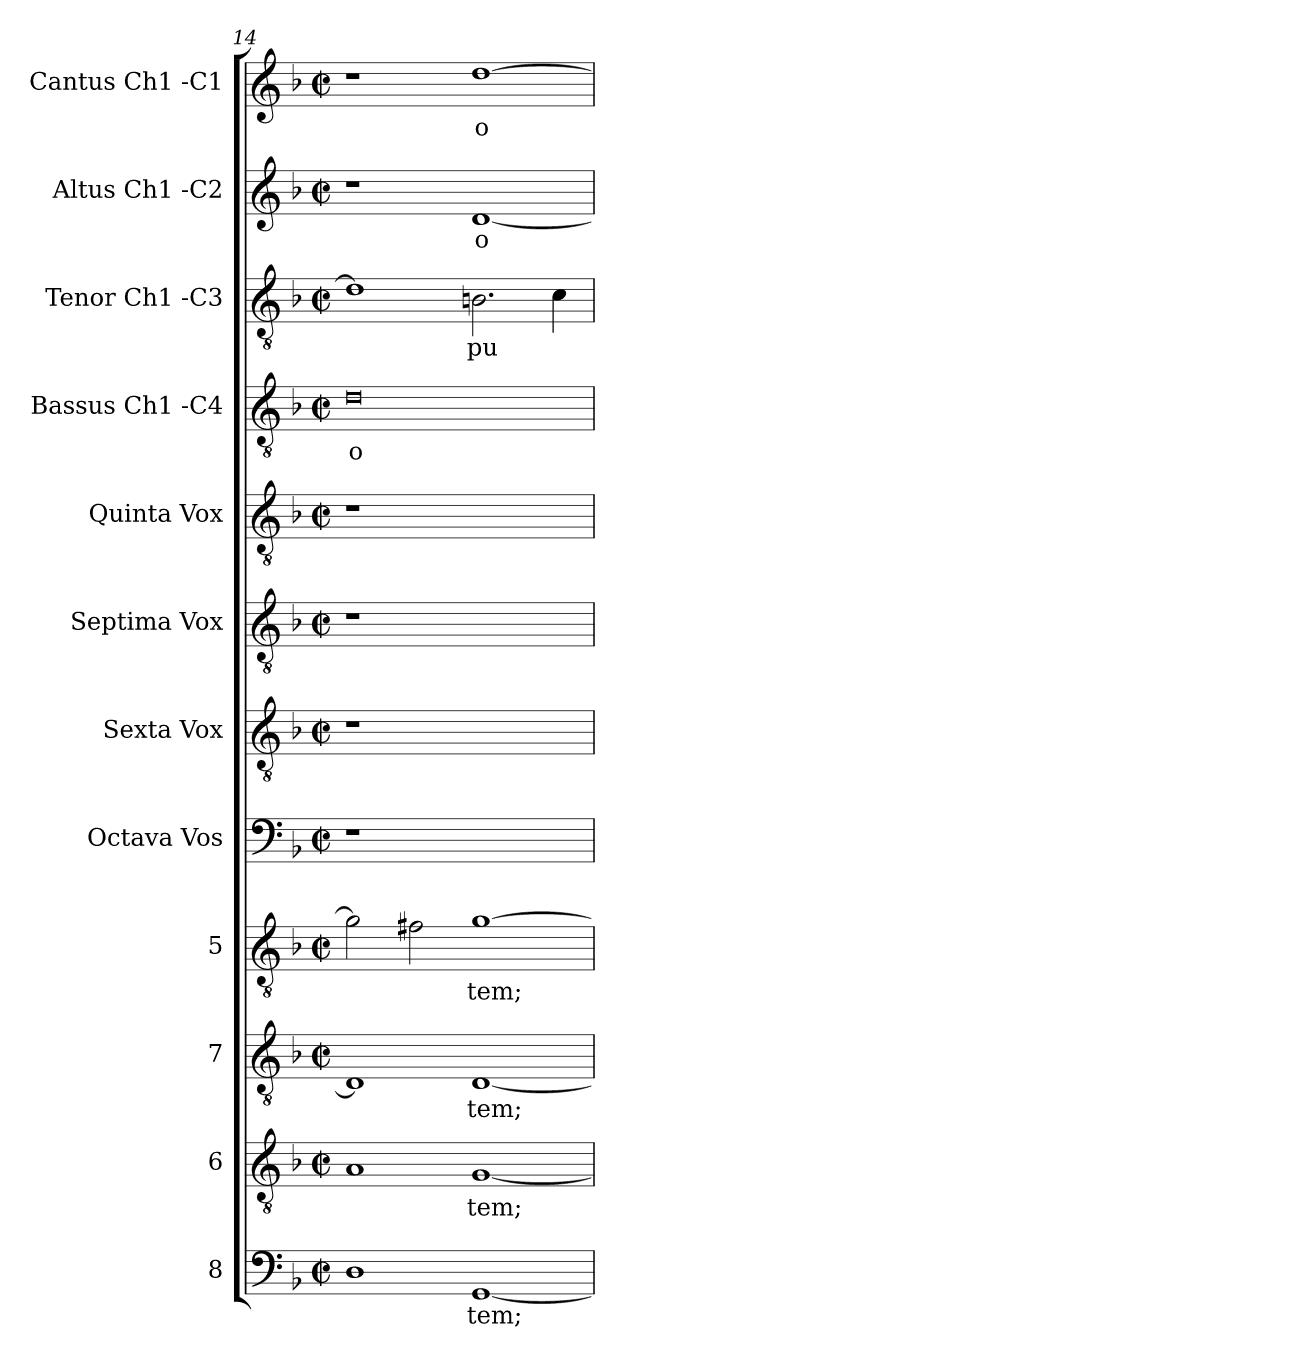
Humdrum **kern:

**kern	**text	**kern	**text	**kern	**text	**kern	**text	**kern	**kern	**kern	**kern	**kern	**text	**kern	**text	**kern	**text	**kern	**text
*part12	*part12	*part11	*part11	*part10	*part10	*part9	*part9	*part8	*part7	*part6	*part5	*part4	*part4	*part3	*part3	*part2	*part2	*part1	*part1
*staff12	*staff12	*staff11	*staff11	*staff10	*staff10	*staff9	*staff9	*staff8	*staff7	*staff6	*staff5	*staff4	*staff4	*staff3	*staff3	*staff2	*staff2	*staff1	*staff1
*I"8	*	*I"6	*	*I"7	*	*I"5	*	*I"Octava  Vos	*I"Sexta  Vox	*I"Septima  Vox	*I"Quinta  Vox	*I"Bassus  Ch1 -C4	*	*I"Tenor  Ch1 -C3	*	*I"Altus  Ch1 -C2	*	*I"Cantus  Ch1 -C1	*
*	*	*	*	*	*	*	*	*	*	*	*	*I'B	*	*I'T	*	*I'A	*	*I'C	*
*clefF4	*	*clefGv2	*	*clefGv2	*	*clefGv2	*	*clefF4	*clefGv2	*clefGv2	*clefGv2	*clefGv2	*	*clefGv2	*	*clefG2	*	*clefG2	*
*k[b-]	*	*k[b-]	*	*k[b-]	*	*k[b-]	*	*k[b-]	*k[b-]	*k[b-]	*k[b-]	*k[b-]	*	*k[b-]	*	*k[b-]	*	*k[b-]	*
*F:	*	*F:	*	*F:	*	*F:	*	*F:	*F:	*F:	*F:	*F:	*	*F:	*	*F:	*	*F:	*
*M2/2	*	*M2/2	*	*M2/2	*	*M2/2	*	*M2/2	*M2/2	*M2/2	*M2/2	*M2/2	*	*M2/2	*	*M2/2	*	*M2/2	*
*met(c|)	*	*met(c|)	*	*met(c|)	*	*met(c|)	*	*met(c|)	*met(c|)	*met(c|)	*met(c|)	*met(c|)	*	*met(c|)	*	*met(c|)	*	*met(c|)	*
=14	=14	=14	=14	=14	=14	=14	=14	=14	=14	=14	=14	=14	=14	=14	=14	=14	=14	=14	=14
!	!LO:LY:b:cj	!	!LO:LY:b:cj	!	!LO:LY:b:cj	!	!LO:LY:b:cj	!	!	!	!	!	!LO:LY:b:rj	!	!LO:LY:b:rj	!	!	!	!
1D	--	1A	--	1D]	--	2g\]	--	1r	1r	1r	1r	0d	o	1d]	.	1r	.	1r	.
!	!	!	!	!	!	!	!LO:LY:b:cj	!	!	!	!	!	!	!	!	!	!	!	!
.	.	.	.	.	.	2f#X\	--	.	.	.	.	.	.	.	.	.	.	.	.
!	!LO:LY:b:cj	!	!LO:LY:b:cj	!	!LO:LY:b:cj	!	!LO:LY:b:cj	!	!	!	!	!	!	!	!LO:LY:b:rj	!	!LO:LY:b:rj	!	!LO:LY:b:rj
[<1GG	-tem;	[<1G	-tem;	[<1D	-tem;	[>1g	-tem;	1ryy	1ryy	1ryy	1ryy	.	.	2.Bn\	pu-	[<1d	o	[>1dd	o
!	!	!	!	!	!	!	!	!	!	!	!	!	!	!	!LO:LY:b:rj	!	!	!	!
.	.	.	.	.	.	.	.	.	.	.	.	.	.	4c\	--	.	.	.	.
=	=	=	=	=	=	=	=	=	=	=	=	=	=	=	=	=	=	=	=
*-	*-	*-	*-	*-	*-	*-	*-	*-	*-	*-	*-	*-	*-	*-	*-	*-	*-	*-	*-
